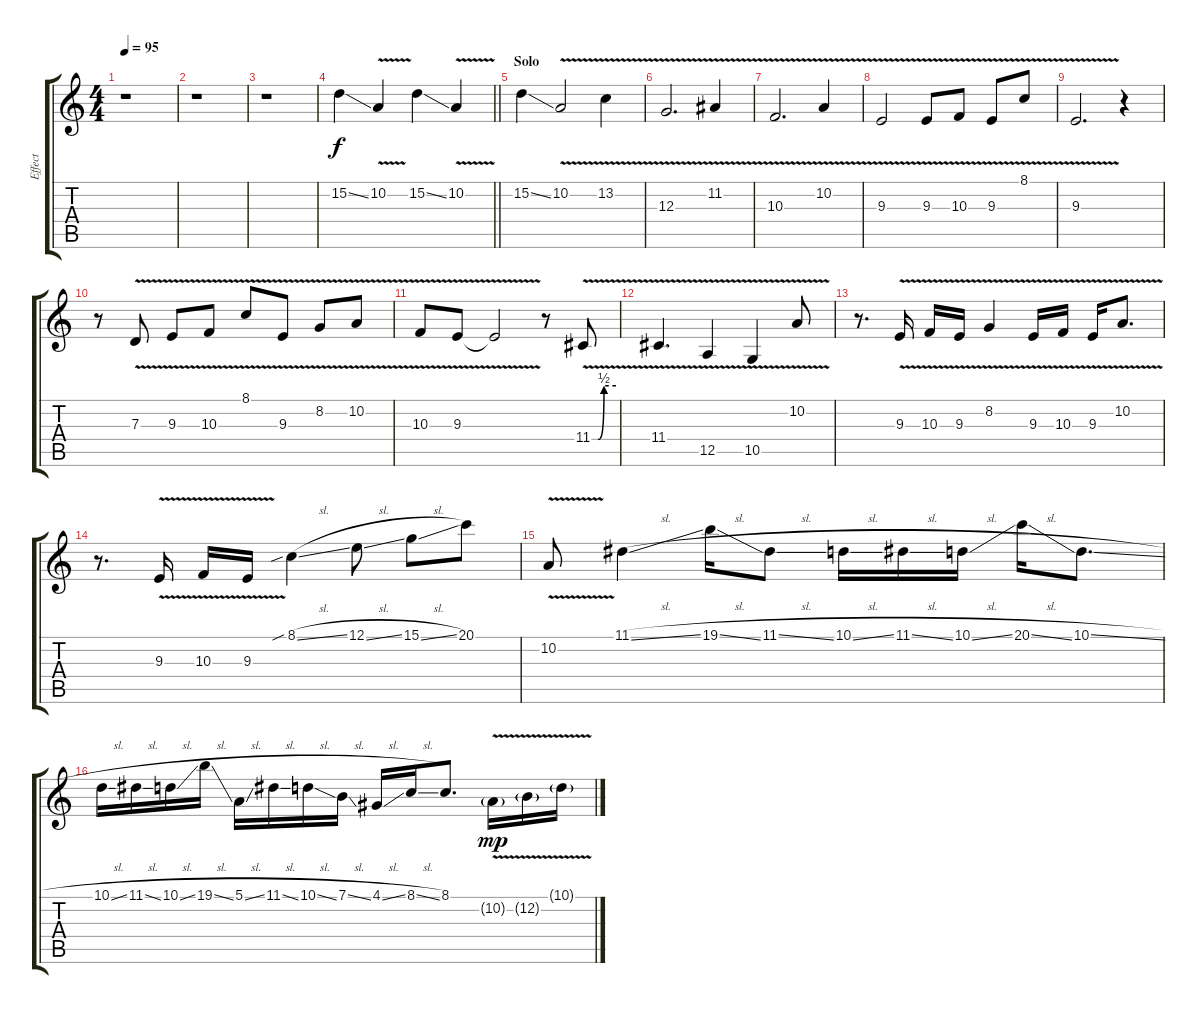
\track ("Effect" "Effect") {instrument lead6voice}
\staff {score tabs}
\tuning (E4 B3 G3 D3 A2 E2) {hide}
\ts (4 4)
\tempo 95
\clef g2
\ks c
r.1{dy f} |
r.1 |
r.1{volume 0} |
\barLineRight lightlight
15.2{ss}.4{volume 12} 10.2{v}.4 15.2{ss}.4 10.2{v}.4 |
\section ("" "Solo")
15.2{ss}.4 10.2{v}.2 13.2{v}.4 |
12.3{v}.2{d} 11.2{v}.4 |
10.3{v}.2{d} 10.2{v}.4 |
9.3{v}.2 9.3{v}.8 10.3{v}.8 9.3{v}.8 8.1{v}.8 |
9.3{v}.2{d} r.4 |
r.8 7.3{v}.8 9.3{v}.8 10.3{v}.8 8.1{v}.8 9.3{v}.8 8.2{v}.8 10.2{v}.8 |
10.3{v}.8 9.3{v}.8 9.3{t}.2 r.8 11.4{be (custom 0 0 15 0 30 2 60 2) v}.8 |
11.4{v}.4{d} 12.5{v}.4 10.5{v}.4 10.2{v}.8 |
r.8{d} 9.3{v}.16 10.3{v}.16 9.3{v}.16 8.2{v}.4 9.3{v}.16 10.3{v}.16 9.3{v}.16 10.2{v}.8{d} |
r.8{d} 9.3{v}.16 10.3{v}.16 9.3{v}.16 8.1{sib sl}.4 12.1{sl}.8 15.1{sl}.8 20.1.8 |
10.2{v}.8 11.1{sl}.4 19.1{sl}.16 11.1{sl}.8 10.1{sl}.16 11.1{sl}.16 10.1{sl}.16 20.1{sl}.16 10.1{sl}.8{d} |
10.1{sl}.16 11.1{sl}.16 10.1{sl}.16 19.1{sl}.16 5.1{sl}.16 11.1{sl}.16 10.1{sl}.16 7.1{sl}.16 4.1{sl}.16 8.1{sl}.16 8.1.8{d} 10.2{v g}.16{dy mp} 12.2{v g}.16 10.1{v g}.16
